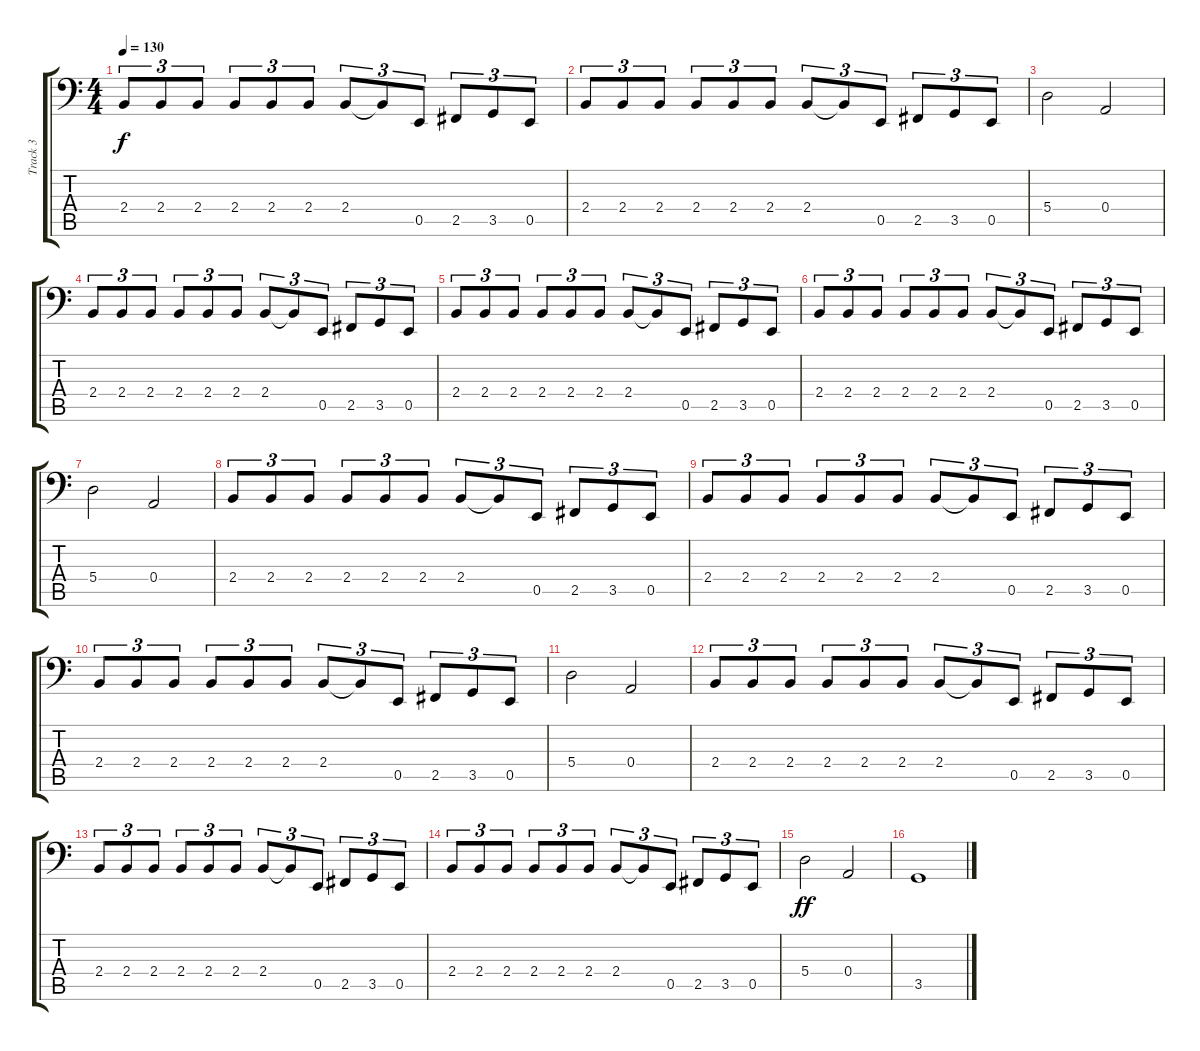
\track ("Track 3" "Track 3") {instrument electricbasspick}
\staff {score tabs}
\tuning (C3 G2 D2 A1 E1 B0) {hide}
\ts (4 4)
\tempo 130
\clef f4
\ks c
2.4.8{tu (3 2) dy f} 2.4.8{tu (3 2)} 2.4.8{tu (3 2)} 2.4.8{tu (3 2)} 2.4.8{tu (3 2)} 2.4.8{tu (3 2)} 2.4.8{tu (3 2)} 2.4{t}.8{tu (3 2)} 0.5.8{tu (3 2)} 2.5.8{tu (3 2)} 3.5.8{tu (3 2)} 0.5.8{tu (3 2)} |
2.4.8{tu (3 2)} 2.4.8{tu (3 2)} 2.4.8{tu (3 2)} 2.4.8{tu (3 2)} 2.4.8{tu (3 2)} 2.4.8{tu (3 2)} 2.4.8{tu (3 2)} 2.4{t}.8{tu (3 2)} 0.5.8{tu (3 2)} 2.5.8{tu (3 2)} 3.5.8{tu (3 2)} 0.5.8{tu (3 2)} |
5.4.2 0.4.2 |
2.4.8{tu (3 2)} 2.4.8{tu (3 2)} 2.4.8{tu (3 2)} 2.4.8{tu (3 2)} 2.4.8{tu (3 2)} 2.4.8{tu (3 2)} 2.4.8{tu (3 2)} 2.4{t}.8{tu (3 2)} 0.5.8{tu (3 2)} 2.5.8{tu (3 2)} 3.5.8{tu (3 2)} 0.5.8{tu (3 2)} |
2.4.8{tu (3 2)} 2.4.8{tu (3 2)} 2.4.8{tu (3 2)} 2.4.8{tu (3 2)} 2.4.8{tu (3 2)} 2.4.8{tu (3 2)} 2.4.8{tu (3 2)} 2.4{t}.8{tu (3 2)} 0.5.8{tu (3 2)} 2.5.8{tu (3 2)} 3.5.8{tu (3 2)} 0.5.8{tu (3 2)} |
2.4.8{tu (3 2)} 2.4.8{tu (3 2)} 2.4.8{tu (3 2)} 2.4.8{tu (3 2)} 2.4.8{tu (3 2)} 2.4.8{tu (3 2)} 2.4.8{tu (3 2)} 2.4{t}.8{tu (3 2)} 0.5.8{tu (3 2)} 2.5.8{tu (3 2)} 3.5.8{tu (3 2)} 0.5.8{tu (3 2)} |
5.4.2 0.4.2 |
2.4.8{tu (3 2)} 2.4.8{tu (3 2)} 2.4.8{tu (3 2)} 2.4.8{tu (3 2)} 2.4.8{tu (3 2)} 2.4.8{tu (3 2)} 2.4.8{tu (3 2)} 2.4{t}.8{tu (3 2)} 0.5.8{tu (3 2)} 2.5.8{tu (3 2)} 3.5.8{tu (3 2)} 0.5.8{tu (3 2)} |
2.4.8{tu (3 2)} 2.4.8{tu (3 2)} 2.4.8{tu (3 2)} 2.4.8{tu (3 2)} 2.4.8{tu (3 2)} 2.4.8{tu (3 2)} 2.4.8{tu (3 2)} 2.4{t}.8{tu (3 2)} 0.5.8{tu (3 2)} 2.5.8{tu (3 2)} 3.5.8{tu (3 2)} 0.5.8{tu (3 2)} |
2.4.8{tu (3 2)} 2.4.8{tu (3 2)} 2.4.8{tu (3 2)} 2.4.8{tu (3 2)} 2.4.8{tu (3 2)} 2.4.8{tu (3 2)} 2.4.8{tu (3 2)} 2.4{t}.8{tu (3 2)} 0.5.8{tu (3 2)} 2.5.8{tu (3 2)} 3.5.8{tu (3 2)} 0.5.8{tu (3 2)} |
5.4.2 0.4.2 |
2.4.8{tu (3 2)} 2.4.8{tu (3 2)} 2.4.8{tu (3 2)} 2.4.8{tu (3 2)} 2.4.8{tu (3 2)} 2.4.8{tu (3 2)} 2.4.8{tu (3 2)} 2.4{t}.8{tu (3 2)} 0.5.8{tu (3 2)} 2.5.8{tu (3 2)} 3.5.8{tu (3 2)} 0.5.8{tu (3 2)} |
2.4.8{tu (3 2)} 2.4.8{tu (3 2)} 2.4.8{tu (3 2)} 2.4.8{tu (3 2)} 2.4.8{tu (3 2)} 2.4.8{tu (3 2)} 2.4.8{tu (3 2)} 2.4{t}.8{tu (3 2)} 0.5.8{tu (3 2)} 2.5.8{tu (3 2)} 3.5.8{tu (3 2)} 0.5.8{tu (3 2)} |
2.4.8{tu (3 2)} 2.4.8{tu (3 2)} 2.4.8{tu (3 2)} 2.4.8{tu (3 2)} 2.4.8{tu (3 2)} 2.4.8{tu (3 2)} 2.4.8{tu (3 2)} 2.4{t}.8{tu (3 2)} 0.5.8{tu (3 2)} 2.5.8{tu (3 2)} 3.5.8{tu (3 2)} 0.5.8{tu (3 2)} |
5.4.2{dy ff} 0.4.2 |
3.5.1
